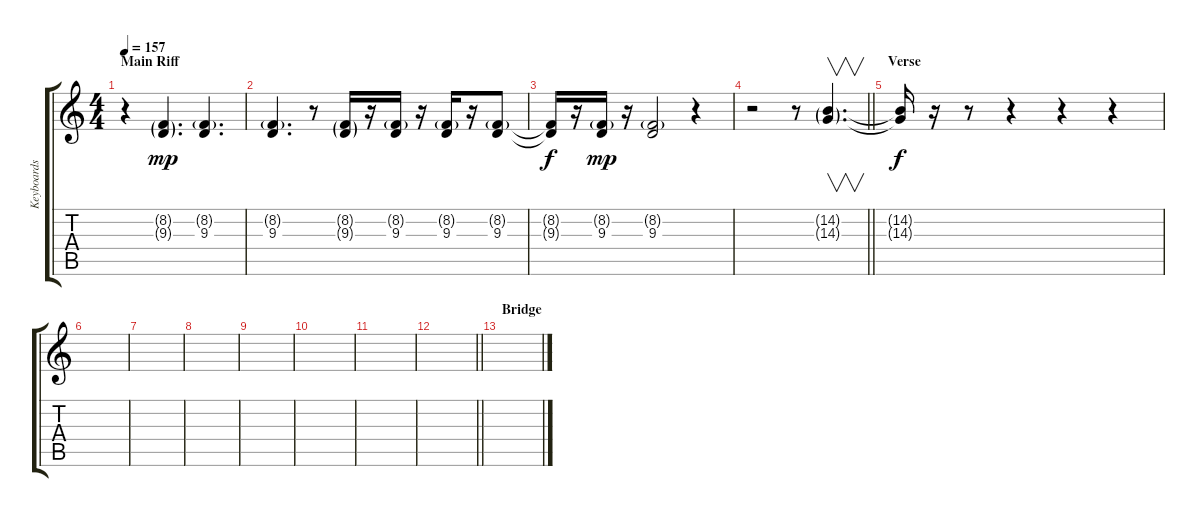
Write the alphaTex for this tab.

\track ("Keyboards II" "Keyboards ") {instrument lead8bassandlead}
\staff {score tabs}
\tuning (D4 A3 F3 C3 G2 D2) {hide}
\ts (4 4)
\section ("" "Main Riff")
\tempo 157
\clef g2
\ks c
r.4{dy f volume 7 balance 4 instrument lead8bassandlead} (8.2{g} 9.3{g}).4{d dy mp} (8.2{g} 9.3).4{d} |
(8.2{g} 9.3).4{d} r.8 (8.2{g} 9.3{g}).16 r.16 (8.2{g} 9.3).16 r.16 (8.2{g} 9.3).16 r.16 (8.2{g} 9.3).8 |
(8.2{t} 9.3{t}).16{dy f} r.16 (8.2{g} 9.3).16{dy mp} r.16 (8.2{g} 9.3).2 r.4 |
\barLineRight lightlight
r.2{volume 8 balance 8 instrument lead8bassandlead} r.8 (14.2{g} 14.3{g}).4{v d} |
\section ("" "Verse")
(14.2{t} 14.3{t}).16{dy f} r.16 r.8 r.4 r.4 r.4 |
|
|
|
|
|
|
\barLineRight lightlight
|
\section ("" "Bridge")
